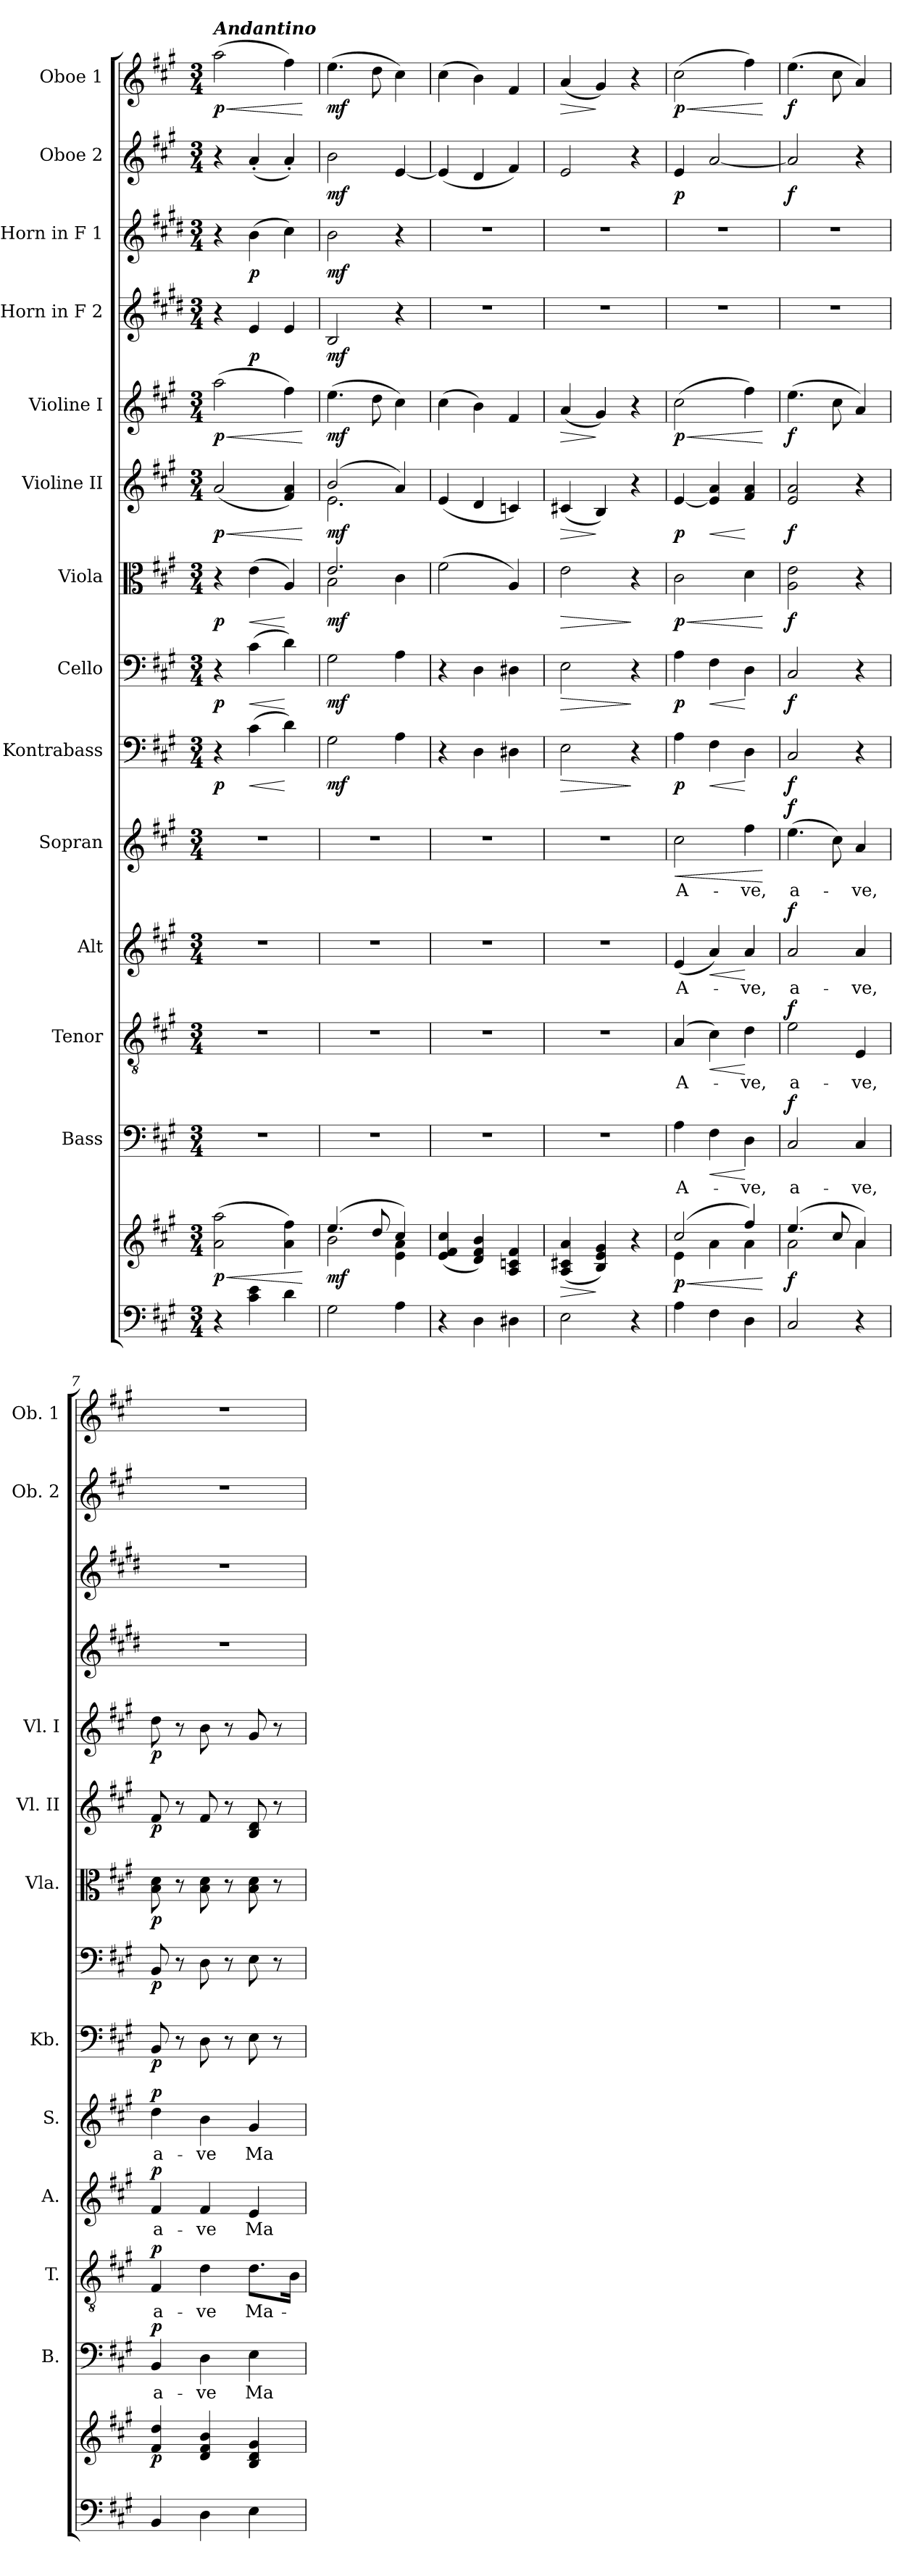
**kern	**kern	**dynam	**kern	**text	**dynam	**kern	**text	**dynam	**kern	**text	**dynam	**kern	**text	**dynam	**kern	**dynam	**kern	**dynam	**kern	**dynam	**kern	**dynam	**kern	**dynam	**kern	**dynam	**kern	**dynam	**kern	**dynam	**kern	**dynam
*part14	*part14	*part14	*part13	*part13	*part13	*part12	*part12	*part12	*part11	*part11	*part11	*part10	*part10	*part10	*part9	*part9	*part8	*part8	*part7	*part7	*part6	*part6	*part5	*part5	*part4	*part4	*part3	*part3	*part2	*part2	*part1	*part1
*staff15	*staff14	*staff14/15	*staff13	*staff13	*staff13	*staff12	*staff12	*staff12	*staff11	*staff11	*staff11	*staff10	*staff10	*staff10	*staff9	*staff9	*staff8	*staff8	*staff7	*staff7	*staff6	*staff6	*staff5	*staff5	*staff4	*staff4	*staff3	*staff3	*staff2	*staff2	*staff1	*staff1
*	*	*	*I"Bass	*	*	*I"Tenor	*	*	*I"Alt	*	*	*I"Sopran	*	*	*I"Kontrabass	*	*I"Cello	*	*I"Viola	*	*I"Violine II	*	*I"Violine I	*	*I"Horn in F 2	*	*I"Horn in F 1	*	*I"Oboe 2	*	*I"Oboe 1	*
*	*	*	*I'B.	*	*	*I'T.	*	*	*I'A.	*	*	*I'S.	*	*	*I'Kb.	*	*	*	*I'Vla.	*	*I'Vl. II	*	*I'Vl. I	*	*	*	*	*	*I'Ob. 2	*	*I'Ob. 1	*
*clefF4	*clefG2	*	*clefF4	*	*	*clefGv2	*	*	*clefG2	*	*	*clefG2	*	*	*clefF4	*	*clefF4	*	*clefC3	*	*clefG2	*	*clefG2	*	*clefG2	*	*clefG2	*	*clefG2	*	*clefG2	*
*	*	*	*	*	*	*	*	*	*	*	*	*	*	*	*ITrd7c12	*	*	*	*	*	*	*	*	*	*ITrd4c7	*	*ITrd4c7	*	*	*	*	*
*k[f#c#g#]	*k[f#c#g#]	*	*k[f#c#g#]	*	*	*k[f#c#g#]	*	*	*k[f#c#g#]	*	*	*k[f#c#g#]	*	*	*k[f#c#g#]	*	*k[f#c#g#]	*	*k[f#c#g#]	*	*k[f#c#g#]	*	*k[f#c#g#]	*	*k[f#c#g#]	*	*k[f#c#g#]	*	*k[f#c#g#]	*	*k[f#c#g#]	*
*A:	*A:	*	*A:	*	*	*A:	*	*	*A:	*	*	*A:	*	*	*A:	*	*A:	*	*A:	*	*A:	*	*A:	*	*A:	*	*A:	*	*A:	*	*A:	*
*M3/4	*M3/4	*	*M3/4	*	*	*M3/4	*	*	*M3/4	*	*	*M3/4	*	*	*M3/4	*	*M3/4	*	*M3/4	*	*M3/4	*	*M3/4	*	*M3/4	*	*M3/4	*	*M3/4	*	*M3/4	*
=1	=1	=1	=1	=1	=1	=1	=1	=1	=1	=1	=1	=1	=1	=1	=1	=1	=1	=1	=1	=1	=1	=1	=1	=1	=1	=1	=1	=1	=1	=1	=1	=1
!	!	!	!	!	!	!	!	!	!	!	!	!	!	!	!	!	!	!	!	!	!	!	!	!	!	!	!	!	!	!	!LO:TX:a:Bi:t=Andantino	!
!	!	!LO:HP:b	!	!	!	!	!	!	!	!	!	!	!	!	!	!	!	!	!	!	!	!LO:HP:b	!	!LO:HP:b	!	!	!	!	!	!	!	!LO:HP:b
!	!	!LO:DY:n=1:b	!	!	!	!	!	!	!	!	!	!	!	!	!	!LO:DY:b	!	!LO:DY:b	!	!LO:DY:b	!	!LO:DY:n=1:b	!	!LO:DY:n=1:b	!	!	!	!	!	!	!	!LO:DY:n=1:b
4r	(>2a\ 2aa\	< p	2.r	.	.	2.r	.	.	2.r	.	.	2.r	.	.	4r	p	4r	p	4r	p	(<2a/	< p	(>2aa\	< p	4r	.	4r	.	4r	.	(>2aa\	< p
!	!	!	!	!	!	!	!	!	!	!	!	!	!	!	!	!LO:HP:b	!	!LO:HP:b	!	!LO:HP:b	!	!	!	!	!	!LO:DY:b	!	!LO:DY:b	!	!	!	!
4c#\ 4e\	.	.	.	.	.	.	.	.	.	.	.	.	.	.	(>4C#\	<	(>4c#\	<	(>4e\	<	.	.	.	.	4A/	p	(>4e\	p	(<4a'</	.	.	.
4d\	4a\ 4ff#\)	.	.	.	.	.	.	.	.	.	.	.	.	.	4D\)	[	4d\)	[	4A/)	[	4f#/ 4a/)	.	4ff#\)	.	4A/	.	4f#\)	.	4a'</)	.	4ff#\)	.
.	.	[	.	.	.	.	.	.	.	.	.	.	.	.	.	.	.	.	.	.	.	[	.	[	.	.	.	.	.	.	.	[
=2	=2	=2	=2	=2	=2	=2	=2	=2	=2	=2	=2	=2	=2	=2	=2	=2	=2	=2	=2	=2	=2	=2	=2	=2	=2	=2	=2	=2	=2	=2	=2	=2
*	*^	*	*	*	*	*	*	*	*	*	*	*	*	*	*	*	*	*	*^	*	*^	*	*	*	*	*	*	*	*	*	*	*
!	!	!	!LO:DY:b	!	!	!	!	!	!	!	!	!	!	!	!	!	!LO:DY:b	!	!LO:DY:b	!	!	!LO:DY:b	!	!	!LO:DY:b	!	!LO:DY:b	!	!LO:DY:b	!	!LO:DY:b	!	!LO:DY:b	!	!LO:DY:b
2G#\	(4.ee/	2b\	mf	2.r	.	.	2.r	.	.	2.r	.	.	2.r	.	.	2GG#\	mf	2G#\	mf	2.e/	2B\	mf	(2b/	2.e\	mf	(>4.ee\	mf	2E/	mf	2e\	mf	2b\	mf	(>4.ee\	mf
.	8dd/	.	.	.	.	.	.	.	.	.	.	.	.	.	.	.	.	.	.	.	.	.	.	.	.	8dd\	.	.	.	.	.	.	.	8dd\	.
4A\	4cc#/)	4e\ 4a\	.	.	.	.	.	.	.	.	.	.	.	.	.	4AA\	.	4A\	.	.	4c#\	.	4a/)	.	.	4cc#\)	.	4r	.	4r	.	[4e/	.	4cc#\)	.
*	*	*	*	*	*	*	*	*	*	*	*	*	*	*	*	*	*	*	*	*v	*v	*	*	*	*	*	*	*	*	*	*	*	*	*	*
*	*v	*v	*	*	*	*	*	*	*	*	*	*	*	*	*	*	*	*	*	*	*	*v	*v	*	*	*	*	*	*	*	*	*	*	*
=3	=3	=3	=3	=3	=3	=3	=3	=3	=3	=3	=3	=3	=3	=3	=3	=3	=3	=3	=3	=3	=3	=3	=3	=3	=3	=3	=3	=3	=3	=3	=3	=3
4r	(<4e/ 4f#/ 4cc#/	.	2.r	.	.	2.r	.	.	2.r	.	.	2.r	.	.	4r	.	4r	.	(>2f#\	.	(<4e/	.	(>4cc#\	.	2.r	.	2.r	.	(<4e/]	.	(>4cc#\	.
4D\	4d/ 4f#/ 4b/)	.	.	.	.	.	.	.	.	.	.	.	.	.	4DD\	.	4D\	.	.	.	4d/	.	4b\)	.	.	.	.	.	4d/	.	4b\)	.
4D#X\	4A/ 4cn/ 4f#/	.	.	.	.	.	.	.	.	.	.	.	.	.	4DD#X\	.	4D#X\	.	4A/)	.	4cn/)	.	4f#/	.	.	.	.	.	4f#/)	.	4f#/	.
=4	=4	=4	=4	=4	=4	=4	=4	=4	=4	=4	=4	=4	=4	=4	=4	=4	=4	=4	=4	=4	=4	=4	=4	=4	=4	=4	=4	=4	=4	=4	=4	=4
!	!	!LO:HP:b	!	!	!	!	!	!	!	!	!	!	!	!	!	!LO:HP:b	!	!LO:HP:b	!	!LO:HP:b	!	!LO:HP:b	!	!LO:HP:b	!	!	!	!	!	!	!	!LO:HP:b
2E\	(<4A/ 4c#X/ 4a/	>	2.r	.	.	2.r	.	.	2.r	.	.	2.r	.	.	2EE\	>	2E\	>	2e\	>	(<4c#X/	>	(<4a/	>	2.r	.	2.r	.	2e/	.	(<4a/	>
.	4B/ 4e/ 4g#/)	]	.	.	.	.	.	.	.	.	.	.	.	.	.	.	.	.	.	.	4B/)	]	4g#/)	]	.	.	.	.	.	.	4g#/)	]
4r	4r	.	.	.	.	.	.	.	.	.	.	.	.	.	4r	]	4r	]	4r	]	4r	.	4r	.	.	.	.	.	4r	.	4r	.
=5	=5	=5	=5	=5	=5	=5	=5	=5	=5	=5	=5	=5	=5	=5	=5	=5	=5	=5	=5	=5	=5	=5	=5	=5	=5	=5	=5	=5	=5	=5	=5	=5
!	!	!LO:HP:b	!	!LO:LY:b	!	!	!LO:LY:b	!	!	!LO:LY:b	!	!	!LO:LY:b	!LO:HP:b	!	!	!	!	!	!LO:HP:b	!	!	!	!LO:HP:b	!	!	!	!	!	!	!	!LO:HP:b
*	*^	*	*	*	*	*	*	*	*	*	*	*	*	*	*	*	*	*	*	*	*	*	*	*	*	*	*	*	*	*	*	*
!	!	!	!LO:DY:n=1:b	!	!	!	!	!	!	!	!	!	!	!	!	!	!LO:DY:b	!	!LO:DY:b	!	!LO:DY:n=1:b	!	!LO:DY:b	!	!LO:DY:n=1:b	!	!	!	!	!	!LO:DY:b	!	!LO:DY:n=1:b
4A\	(2cc#/	4e\	< p	4A\	A-	.	(4A/	A-	.	(<4e/	A-	.	2cc#\	A-	<	4AA\	p	4A\	p	2c#\	< p	[4e/	p	(>2cc#\	< p	2.r	.	2.r	.	4e/	p	(>2cc#\	< p
!	!	!	!	!	!	!LO:HP:b	!	!	!LO:HP:b	!	!	!LO:HP:b	!	!	!	!	!LO:HP:b	!	!LO:HP:b	!	!	!	!LO:HP:b	!	!	!	!	!	!	!	!	!	!
4F#\	.	4a\	.	4F#\	.	<	4c#\)	.	<	4a/)	.	<	.	.	.	4FF#\	<	4F#\	<	.	.	4e/] 4a/	<	.	.	.	.	.	.	[2a/	.	.	.
!	!	!	!	!	!LO:LY:b	!	!	!LO:LY:b	!	!	!LO:LY:b	!	!	!LO:LY:b	!	!	!	!	!	!	!	!	!	!	!	!	!	!	!	!	!	!	!
4D\	4ff#/)	4a\	.	4D\	-ve,	[	4d\	-ve,	[	4a/	-ve,	[	4ff#\	-ve,	.	4DD\	[	4D\	[	4d\	.	4f#/ 4a/	[	4ff#\)	.	.	.	.	.	.	.	4ff#\)	.
*	*v	*v	*	*	*	*	*	*	*	*	*	*	*	*	*	*	*	*	*	*	*	*	*	*	*	*	*	*	*	*	*	*	*
.	.	[	.	.	.	.	.	.	.	.	.	.	.	[	.	.	.	.	.	[	.	.	.	[	.	.	.	.	.	.	.	[
=6	=6	=6	=6	=6	=6	=6	=6	=6	=6	=6	=6	=6	=6	=6	=6	=6	=6	=6	=6	=6	=6	=6	=6	=6	=6	=6	=6	=6	=6	=6	=6	=6
*	*^	*	*	*	*	*	*	*	*	*	*	*	*	*	*	*	*	*	*	*	*	*	*	*	*	*	*	*	*	*	*	*
!	!	!	!LO:DY:b	!	!LO:LY:b	!LO:DY:a	!	!LO:LY:b	!LO:DY:a	!	!LO:LY:b	!LO:DY:a	!	!LO:LY:b	!LO:DY:a	!	!LO:DY:b	!	!LO:DY:b	!	!LO:DY:b	!	!LO:DY:b	!	!LO:DY:b	!	!	!	!	!	!LO:DY:b	!	!LO:DY:b
2C#/	(4.ee/	2a\	f	2C#/	a-	f	2e\	a-	f	2a/	a-	f	(>4.ee\	a-	f	2CC#/	f	2C#/	f	2A\ 2e\	f	2e/ 2a/	f	(>4.ee\	f	2.r	.	2.r	.	2a/]	f	(>4.ee\	f
.	8cc#/	.	.	.	.	.	.	.	.	.	.	.	8cc#\)	.	.	.	.	.	.	.	.	.	.	8cc#\	.	.	.	.	.	.	.	8cc#\	.
!	!	!	!	!	!LO:LY:b	!	!	!LO:LY:b	!	!	!LO:LY:b	!	!	!LO:LY:b	!	!	!	!	!	!	!	!	!	!	!	!	!	!	!	!	!	!	!
4r	4a/)	4a\	.	4C#/	-ve,	.	4E/	-ve,	.	4a/	-ve,	.	4a/	-ve,	.	4r	.	4r	.	4r	.	4r	.	4a/)	.	.	.	.	.	4r	.	4a/)	.
=7	=7	=7	=7	=7	=7	=7	=7	=7	=7	=7	=7	=7	=7	=7	=7	=7	=7	=7	=7	=7	=7	=7	=7	=7	=7	=7	=7	=7	=7	=7	=7	=7	=7
!	!	!	!LO:DY:b	!	!LO:LY:b	!LO:DY:a	!	!LO:LY:b	!LO:DY:a	!	!LO:LY:b	!LO:DY:a	!	!LO:LY:b	!LO:DY:a	!	!LO:DY:b	!	!LO:DY:b	!	!LO:DY:b	!	!LO:DY:b	!	!LO:DY:b	!	!	!	!	!	!	!	!
*	*v	*v	*	*	*	*	*	*	*	*	*	*	*	*	*	*	*	*	*	*	*	*	*	*	*	*	*	*	*	*	*	*	*
4BB/	4f#/ 4dd/	p	4BB/	a-	p	4F#/	a-	p	4f#/	a-	p	4dd\	a-	p	8BBB/	p	8BB/	p	8B\ 8d\	p	8f#/	p	8dd\	p	2.r	.	2.r	.	2.r	.	2.r	.
.	.	.	.	.	.	.	.	.	.	.	.	.	.	.	8r	.	8r	.	8r	.	8r	.	8r	.	.	.	.	.	.	.	.	.
!	!	!	!	!LO:LY:b	!	!	!LO:LY:b	!	!	!LO:LY:b	!	!	!LO:LY:b	!	!	!	!	!	!	!	!	!	!	!	!	!	!	!	!	!	!	!
4D\	4d/ 4f#/ 4b/	.	4D\	-ve	.	4d\	-ve	.	4f#/	-ve	.	4b\	-ve	.	8DD\	.	8D\	.	8B\ 8d\	.	8f#/	.	8b\	.	.	.	.	.	.	.	.	.
.	.	.	.	.	.	.	.	.	.	.	.	.	.	.	8r	.	8r	.	8r	.	8r	.	8r	.	.	.	.	.	.	.	.	.
!	!	!	!	!LO:LY:b	!	!	!LO:LY:b	!	!	!LO:LY:b	!	!	!LO:LY:b	!	!	!	!	!	!	!	!	!	!	!	!	!	!	!	!	!	!	!
4E\	4B/ 4d/ 4g#/	.	4E\	Ma-	.	8.d\L	Ma-	.	4e/	Ma-	.	4g#/	Ma-	.	8EE\	.	8E\	.	8B\ 8d\	.	8B/ 8d/	.	8g#/	.	.	.	.	.	.	.	.	.
.	.	.	.	.	.	.	.	.	.	.	.	.	.	.	8r	.	8r	.	8r	.	8r	.	8r	.	.	.	.	.	.	.	.	.
.	.	.	.	.	.	16B\Jk	.	.	.	.	.	.	.	.	.	.	.	.	.	.	.	.	.	.	.	.	.	.	.	.	.	.
=	=	=	=	=	=	=	=	=	=	=	=	=	=	=	=	=	=	=	=	=	=	=	=	=	=	=	=	=	=	=	=	=
*-	*-	*-	*-	*-	*-	*-	*-	*-	*-	*-	*-	*-	*-	*-	*-	*-	*-	*-	*-	*-	*-	*-	*-	*-	*-	*-	*-	*-	*-	*-	*-	*-
